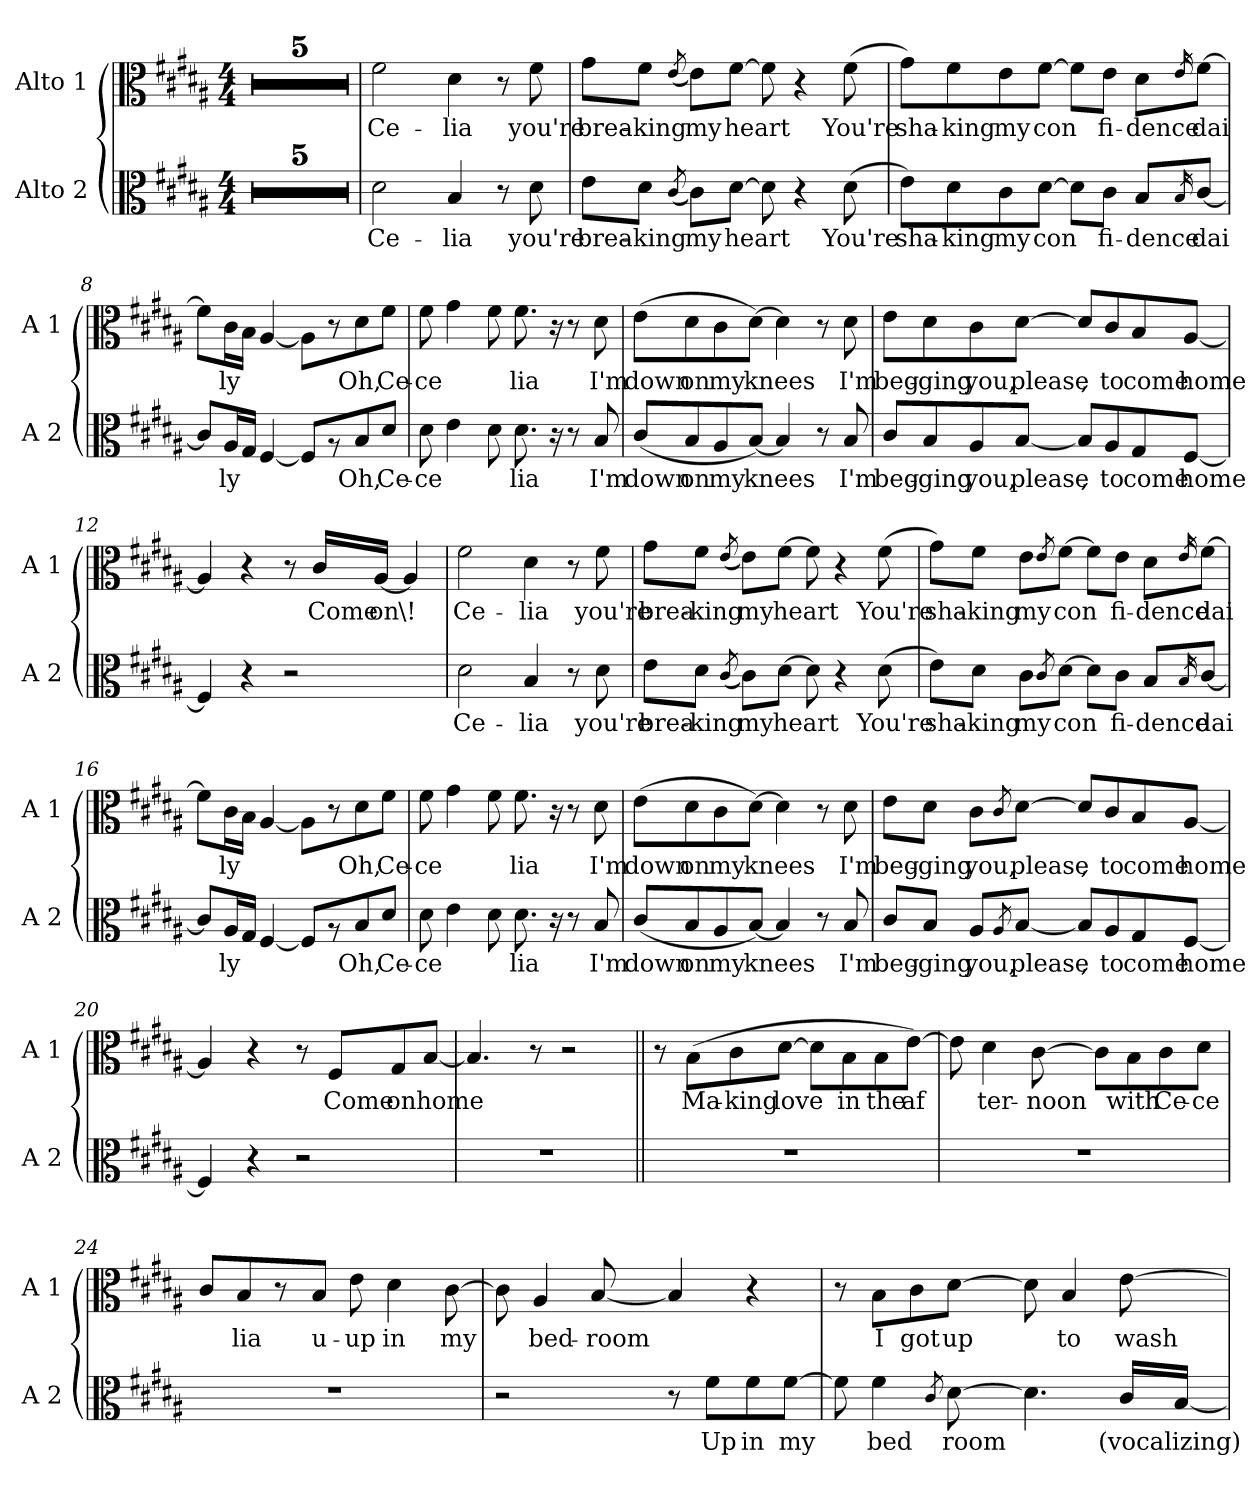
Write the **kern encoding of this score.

**kern	**text	**kern	**text
*part2	*part2	*part1	*part1
*staff2	*staff2	*staff1	*staff1
*I"Alto 2	*	*I"Alto 1	*
*I'A 2	*	*I'A 1	*
*clefC3	*	*clefC3	*
*k[f#c#g#d#a#]	*	*k[f#c#g#d#a#]	*
*B:	*	*B:	*
*M4/4	*	*M4/4	*
=	=	=	=
1r;<	.	1r;<	.
=1	=1	=1	=1
1r	.	1r	.
=2	=2	=2	=2
1r	.	1r	.
=3	=3	=3	=3
1r	.	1r	.
=4	=4	=4	=4
1r	.	1r	.
=5	=5	=5	=5
!	!LO:LY:b	!	!LO:LY:b
2d#\	Ce-	2f#\	Ce-
!	!LO:LY:b	!	!LO:LY:b
4B/	-lia	4d#\	-lia
8r	.	8r	.
!	!LO:LY:b	!	!LO:LY:b
8d#\	you're	8f#\	you're
=6	=6	=6	=6
!	!LO:LY:b	!	!LO:LY:b
8e\L	brea-	8g#\L	brea-
!	!LO:LY:b	!	!LO:LY:b
8d#\J	-king	8f#\J	-king
(>8qc#/	.	(>8qe/	.
!	!LO:LY:b	!	!LO:LY:b
8c#\L)	my	8e\L)	my
!	!LO:LY:b	!	!LO:LY:b
[8d#\J	heart	[8f#\J	heart
8d#\]	.	8f#\]	.
4r	.	4r	.
!	!LO:LY:b	!	!LO:LY:b
(>8d#\	You're	(>8f#\	You're
=7	=7	=7	=7
!	!LO:LY:b	!	!LO:LY:b
8e\L)	sha-	8g#\L)	sha-
!	!LO:LY:b	!	!LO:LY:b
8d#\	-king	8f#\	-king
!	!LO:LY:b	!	!LO:LY:b
8c#\	my	8e\	my
!	!LO:LY:b	!	!LO:LY:b
[8d#\J	con	[8f#\J	con
8d#\L]	.	8f#\L]	.
!	!LO:LY:b	!	!LO:LY:b
8c#\J	fi-	8e\J	fi-
!	!LO:LY:b	!	!LO:LY:b
8B/L	-dence	8d#\L	-dence
16qB/	.	16qe/	.
!	!LO:LY:b	!	!LO:LY:b
[8c#/J	dai	[8f#\J	dai
=8	=8	=8	=8
8c#/L]	.	8f#\L]	.
!	!LO:LY:b	!	!LO:LY:b
16A#/L	ly	16c#\L	ly
16G#/JJ	.	16B\JJ	.
[4F#/	.	[4A#/	.
8F#/L]	.	8A#\L]	.
8r	.	8r	.
!	!LO:LY:b	!	!LO:LY:b
8B/	Oh,	8d#\	Oh,
!	!LO:LY:b	!	!LO:LY:b
8d#/J	Ce-	8f#\J	Ce-
=9	=9	=9	=9
!	!LO:LY:b	!	!LO:LY:b
8d#\	-ce	8f#\	-ce
4e\	.	4g#\	.
8d#\	.	8f#\	.
!	!LO:LY:b	!	!LO:LY:b
8.d#\	lia	8.f#\	lia
16r	.	16r	.
8r	.	8r	.
!	!LO:LY:b	!	!LO:LY:b
8B/	I'm	8d#\	I'm
=10	=10	=10	=10
!	!LO:LY:b	!	!LO:LY:b
(<8c#/L	down	(>8e\L	down
!	!LO:LY:b	!	!LO:LY:b
8B/	on	8d#\	on
!	!LO:LY:b	!	!LO:LY:b
8A#/	my	8c#\	my
!	!LO:LY:b	!	!LO:LY:b
[8B/J)	knees	[8d#\J)	knees
4B/]	.	4d#\]	.
8r	.	8r	.
!	!LO:LY:b	!	!LO:LY:b
8B/	I'm	8d#\	I'm
=11	=11	=11	=11
!	!LO:LY:b	!	!LO:LY:b
8c#/L	beg-	8e\L	beg-
!	!LO:LY:b	!	!LO:LY:b
8B/	-ging	8d#\	-ging
!	!LO:LY:b	!	!LO:LY:b
8A#/	you,	8c#\	you,
!	!LO:LY:b	!	!LO:LY:b
[8B/J	please	[8d#\J	please
!	!LO:LY:b	!	!LO:LY:b
8B/L]	,	8d#/L]	,
!	!LO:LY:b	!	!LO:LY:b
8A#/	to	8c#/	to
!	!LO:LY:b	!	!LO:LY:b
8G#/	come	8B/	come
!	!LO:LY:b	!	!LO:LY:b
[8F#/J	home	[8A#/J	home
=12	=12	=12	=12
4F#/]	.	4A#/]	.
4r	.	4r	.
2r	.	8r	.
!	!	!LO:N:head=solid	!LO:LY:b
.	.	16c#/LL	Come
!	!	!LO:N:head=solid	!LO:LY:b
.	.	[16A#/JJ	on
!	!	!LO:N:head=solid	!LO:LY:b
.	.	4A#/]	\!
=13	=13	=13	=13
!	!LO:LY:b	!	!LO:LY:b
2d#\	Ce-	2f#\	Ce-
!	!LO:LY:b	!	!LO:LY:b
4B/	-lia	4d#\	-lia
8r	.	8r	.
!	!LO:LY:b	!	!LO:LY:b
8d#\	you're	8f#\	you're
=14	=14	=14	=14
!	!LO:LY:b	!	!LO:LY:b
8e\L	brea-	8g#\L	brea-
!	!LO:LY:b	!	!LO:LY:b
8d#\J	-king	8f#\J	-king
(>8qc#/	.	(>8qe/	.
!	!LO:LY:b	!	!LO:LY:b
8c#\L)	my	8e\L)	my
!	!LO:LY:b	!	!LO:LY:b
[8d#\J	heart	[8f#\J	heart
8d#\]	.	8f#\]	.
4r	.	4r	.
!	!LO:LY:b	!	!LO:LY:b
(>8d#\	You're	(>8f#\	You're
=15	=15	=15	=15
!	!LO:LY:b	!	!LO:LY:b
8e\L)	sha-	8g#\L)	sha-
!	!LO:LY:b	!	!LO:LY:b
8d#\J	-king	8f#\J	-king
!	!LO:LY:b	!	!LO:LY:b
8c#\L	my	8e\L	my
8qc#/	.	8qe/	.
!	!LO:LY:b	!	!LO:LY:b
[8d#\J	con	[8f#\J	con
8d#\L]	.	8f#\L]	.
!	!LO:LY:b	!	!LO:LY:b
8c#\J	fi-	8e\J	fi-
!	!LO:LY:b	!	!LO:LY:b
8B/L	-dence	8d#\L	-dence
16qB/	.	16qe/	.
!	!LO:LY:b	!	!LO:LY:b
[8c#/J	dai	[8f#\J	dai
=16	=16	=16	=16
8c#/L]	.	8f#\L]	.
!	!LO:LY:b	!	!LO:LY:b
16A#/L	ly	16c#\L	ly
16G#/JJ	.	16B\JJ	.
[4F#/	.	[4A#/	.
8F#/L]	.	8A#\L]	.
8r	.	8r	.
!	!LO:LY:b	!	!LO:LY:b
8B/	Oh,	8d#\	Oh,
!	!LO:LY:b	!	!LO:LY:b
8d#/J	Ce-	8f#\J	Ce-
=17	=17	=17	=17
!	!LO:LY:b	!	!LO:LY:b
8d#\	-ce	8f#\	-ce
4e\	.	4g#\	.
8d#\	.	8f#\	.
!	!LO:LY:b	!	!LO:LY:b
8.d#\	lia	8.f#\	lia
16r	.	16r	.
8r	.	8r	.
!	!LO:LY:b	!	!LO:LY:b
8B/	I'm	8d#\	I'm
=18	=18	=18	=18
!	!LO:LY:b	!	!LO:LY:b
(<8c#/L	down	(>8e\L	down
!	!LO:LY:b	!	!LO:LY:b
8B/	on	8d#\	on
!	!LO:LY:b	!	!LO:LY:b
8A#/	my	8c#\	my
!	!LO:LY:b	!	!LO:LY:b
[8B/J)	knees	[8d#\J)	knees
4B/]	.	4d#\]	.
8r	.	8r	.
!	!LO:LY:b	!	!LO:LY:b
8B/	I'm	8d#\	I'm
=19	=19	=19	=19
!	!LO:LY:b	!	!LO:LY:b
8c#/L	beg-	8e\L	beg-
!	!LO:LY:b	!	!LO:LY:b
8B/J	-ging	8d#\J	-ging
!	!LO:LY:b	!	!LO:LY:b
8A#/L	you,	8c#\L	you,
8qA#/	.	8qc#/	.
!	!LO:LY:b	!	!LO:LY:b
[8B/J	please	[8d#\J	please
!	!LO:LY:b	!	!LO:LY:b
8B/L]	,	8d#/L]	,
!	!LO:LY:b	!	!LO:LY:b
8A#/	to	8c#/	to
!	!LO:LY:b	!	!LO:LY:b
8G#/	come	8B/	come
!	!LO:LY:b	!	!LO:LY:b
[8F#/J	home	[8A#/J	home
=20	=20	=20	=20
4F#/]	.	4A#/]	.
4r	.	4r	.
2r	.	8r	.
!	!	!	!LO:LY:b
.	.	8F#/L	Come
!	!	!	!LO:LY:b
.	.	8G#/	on
!	!	!	!LO:LY:b
.	.	[8B/J	home
=21	=21	=21	=21
1r	.	4.B/]	.
.	.	8r	.
.	.	2r	.
=22||	=22||	=22||	=22||
1r	.	8r	.
!	!	!	!LO:LY:b
.	.	(>8B\L	Ma-
!	!	!	!LO:LY:b
.	.	8c#\	-king
!	!	!	!LO:LY:b
.	.	[8d#\J	love
.	.	8d#\L]	.
!	!	!	!LO:LY:b
.	.	8B\	in
!	!	!	!LO:LY:b
.	.	8B\	the
!	!	!	!LO:LY:b
.	.	[8e\J)	af
=23	=23	=23	=23
1r	.	8e\]	.
!	!	!	!LO:LY:b
.	.	4d#\	ter-
!	!	!	!LO:LY:b
.	.	[8c#\	-noon
.	.	8c#\L]	.
!	!	!	!LO:LY:b
.	.	8B\	with
!	!	!	!LO:LY:b
.	.	8c#\	Ce-
!	!	!	!LO:LY:b
.	.	8d#\J	-ce
=24	=24	=24	=24
1r	.	8c#/L	.
!	!	!	!LO:LY:b
.	.	8B/	lia
.	.	8r	.
!	!	!	!LO:LY:b
.	.	8B/J	u-
!	!	!	!LO:LY:b
.	.	8e\	-up
!	!	!	!LO:LY:b
.	.	4d#\	in
!	!	!	!LO:LY:b
.	.	[8c#\	my
=25	=25	=25	=25
2r	.	8c#\]	.
!	!	!	!LO:LY:b
.	.	4A#/	bed-
!	!	!	!LO:LY:b
.	.	[8B/	-room
8r	.	4B/]	.
!	!LO:LY:b	!	!
8f#\L	Up	.	.
!	!LO:LY:b	!	!
8f#\	in	4r	.
!	!LO:LY:b	!	!
[8f#\J	my	.	.
=26	=26	=26	=26
8f#\]	.	8r	.
!	!LO:LY:b	!	!LO:LY:b
4f#\	bed	8B\L	I
!	!	!	!LO:LY:b
.	.	8c#\	got
8qc#/	.	.	.
!	!LO:LY:b	!	!LO:LY:b
[8d#\	room	[8d#\J	up
4.d#\]	.	8d#\]	.
!	!	!	!LO:LY:b
.	.	4B/	to
!	!LO:LY:b	!	!LO:LY:b
16c#/LL	(vocalizing)	[8e\	wash
[16B/JJ	.	.	.
=	=	=	=
*-	*-	*-	*-
